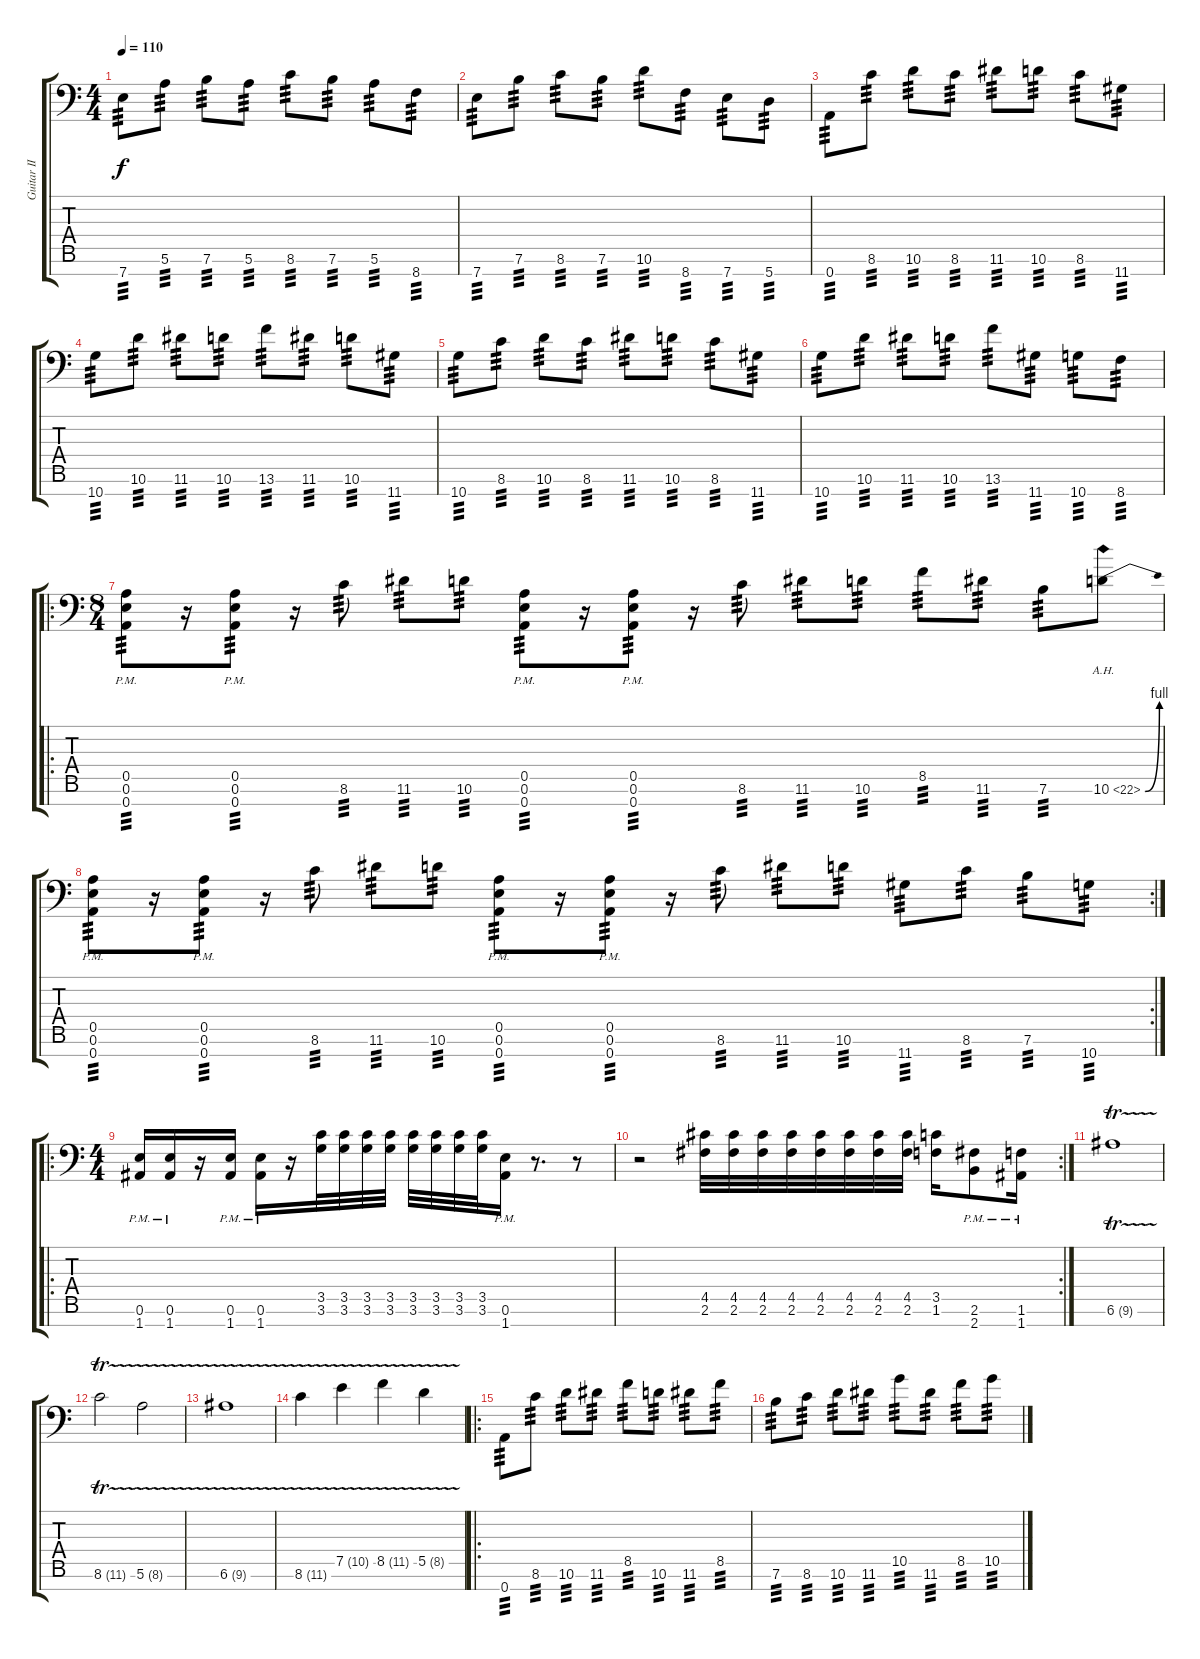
\track ("Guitar II" "Guitar II") {instrument distortionguitar}
\staff {score tabs}
\tuning (E4 B3 G3 D3 A2 E2 A1) {hide}
\ts (4 4)
\tempo 110
\clef f4
\ks c
7.7.8{tp 3 dy f} 5.6.8{tp 3} 7.6.8{tp 3} 5.6.8{tp 3} 8.6.8{tp 3} 7.6.8{tp 3} 5.6.8{tp 3} 8.7.8{tp 3} |
7.7.8{tp 3} 7.6.8{tp 3} 8.6.8{tp 3} 7.6.8{tp 3} 10.6.8{tp 3} 8.7.8{tp 3} 7.7.8{tp 3} 5.7.8{tp 3} |
0.7.8{tp 3} 8.6.8{tp 3} 10.6.8{tp 3} 8.6.8{tp 3} 11.6.8{tp 3} 10.6.8{tp 3} 8.6.8{tp 3} 11.7.8{tp 3} |
10.7.8{tp 3} 10.6.8{tp 3} 11.6.8{tp 3} 10.6.8{tp 3} 13.6.8{tp 3} 11.6.8{tp 3} 10.6.8{tp 3} 11.7.8{tp 3} |
10.7.8{tp 3} 8.6.8{tp 3} 10.6.8{tp 3} 8.6.8{tp 3} 11.6.8{tp 3} 10.6.8{tp 3} 8.6.8{tp 3} 11.7.8{tp 3} |
10.7.8{tp 3} 10.6.8{tp 3} 11.6.8{tp 3} 10.6.8{tp 3} 13.6.8{tp 3} 11.7.8{tp 3} 10.7.8{tp 3} 8.7.8{tp 3} |
\ro
\ts (8 4)
(0.5{pm} 0.6{pm} 0.7{pm}).8{tp 3} r.16 (0.5{pm} 0.6{pm} 0.7{pm}).8{tp 3} r.16 8.6.8{tp 3} 11.6.8{tp 3} 10.6.8{tp 3} (0.5{pm} 0.6{pm} 0.7{pm}).8{tp 3} r.16 (0.5{pm} 0.6{pm} 0.7{pm}).8{tp 3} r.16 8.6.8{tp 3} 11.6.8{tp 3} 10.6.8{tp 3} 8.5.8{tp 3} 11.6.8{tp 3} 7.6.8{tp 3} 10.6{be (bend 0 0 60 4) ah 12}.8 |
\rc 2
(0.5{pm} 0.6{pm} 0.7{pm}).8{tp 3} r.16 (0.5{pm} 0.6{pm} 0.7{pm}).8{tp 3} r.16 8.6.8{tp 3} 11.6.8{tp 3} 10.6.8{tp 3} (0.5{pm} 0.6{pm} 0.7{pm}).8{tp 3} r.16 (0.5{pm} 0.6{pm} 0.7{pm}).8{tp 3} r.16 8.6.8{tp 3} 11.6.8{tp 3} 10.6.8{tp 3} 11.7.8{tp 3} 8.6.8{tp 3} 7.6.8{tp 3} 10.7.8{tp 3} |
\ro
\ts (4 4)
(0.6{pm} 1.7{pm}).16 (0.6{pm} 1.7{pm}).16 r.16 (0.6{pm} 1.7{pm}).16 (0.6{pm} 1.7{pm}).16 r.16 (3.5 3.6).32 (3.5 3.6).32 (3.5 3.6).32 (3.5 3.6).32 (3.5 3.6).32 (3.5 3.6).32 (3.5 3.6).32 (3.5 3.6).32 (0.6{pm} 1.7{pm}).16 r.8{d} r.8 |
\rc 2
r.2 (4.5 2.6).32 (4.5 2.6).32 (4.5 2.6).32 (4.5 2.6).32 (4.5 2.6).32 (4.5 2.6).32 (4.5 2.6).32 (4.5 2.6).32 (3.5 1.6).16 (2.6{pm} 2.7{pm}).8 (1.6{pm} 1.7{pm}).16 |
6.6{tr (9 32)}.1 |
8.6{tr (11 32)}.2 5.6{tr (8 32)}.2 |
6.6{tr (9 32)}.1 |
8.6{tr (11 32)}.4 7.5{tr (10 32)}.4 8.5{tr (11 32)}.4 5.5{tr (8 32)}.4 |
\ro
0.7.8{tp 3} 8.6.8{tp 3} 10.6.8{tp 3} 11.6.8{tp 3} 8.5.8{tp 3} 10.6.8{tp 3} 11.6.8{tp 3} 8.5.8{tp 3} |
7.6.8{tp 3} 8.6.8{tp 3} 10.6.8{tp 3} 11.6.8{tp 3} 10.5.8{tp 3} 11.6.8{tp 3} 8.5.8{tp 3} 10.5.8{tp 3}
